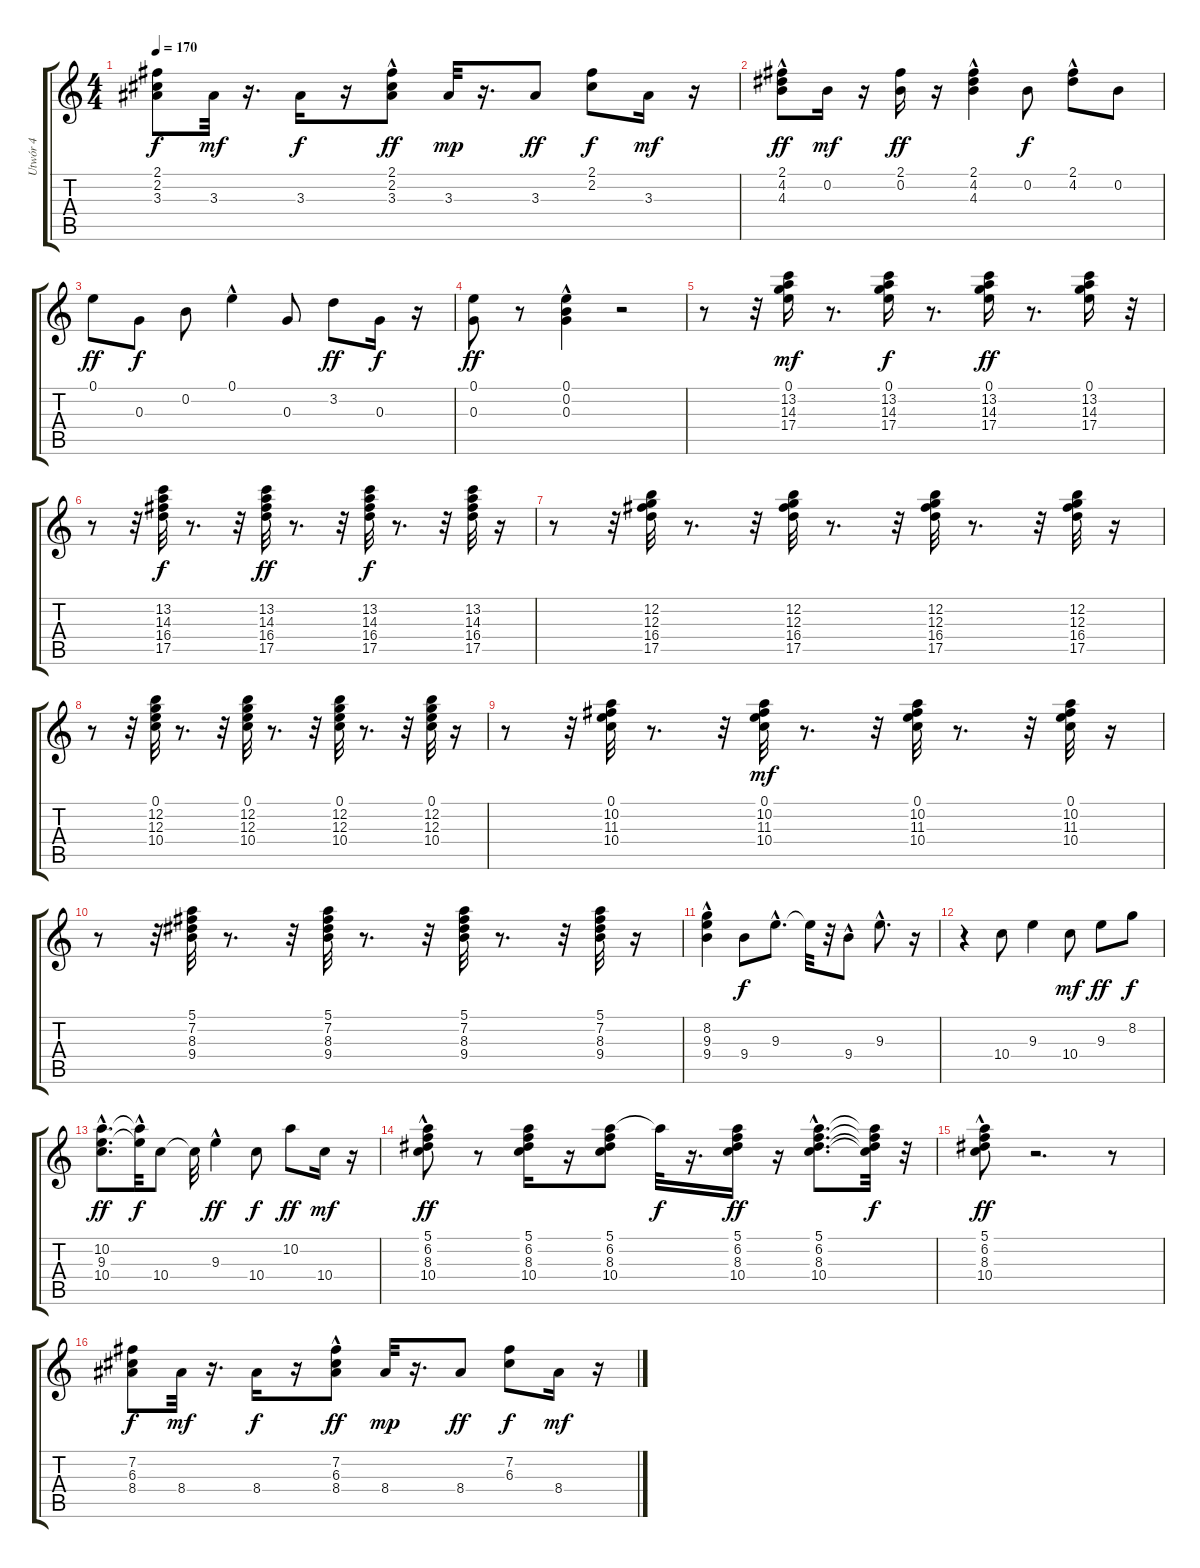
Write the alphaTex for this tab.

\track ("Utwór 4" "Utwór 4") {instrument acousticguitarsteel}
\staff {score tabs}
\tuning (E4 B3 G3 D3 A2 E2) {hide}
\ts (4 4)
\tempo 170
\clef g2
\ks c
(2.1 2.2 3.3).8{dy f} 3.3.32{dy mf} r.16{d} 3.3.16{dy f} r.16 (2.1 2.2{hac} 3.3).8{dy ff} 3.3.32{dy mp} r.16{d} 3.3.8{dy ff} (2.1 2.2).8{dy f} 3.3.16{dy mf} r.16 |
(2.1{hac} 4.2 4.3).8{dy ff} 0.2.16{dy mf} r.16 (2.1 0.2).16{dy ff} r.16 (2.1 4.2 4.3{hac}).4 0.2.8{dy f} (2.1 4.2{hac}).8 0.2.8 |
0.1.8{dy ff} 0.3.8{dy f} 0.2.8 0.1{hac}.4 0.3.8 3.2.8{dy ff} 0.3.16{dy f} r.16 |
(0.1 0.3).8{dy ff} r.8 (0.1 0.2{hac} 0.3{hac}).4 r.2 |
r.8 r.32 (0.1 13.2 14.3 17.4).16{dy mf} r.8{d} (0.1 13.2 14.3 17.4).16{dy f} r.8{d} (0.1 13.2 14.3 17.4).16{dy ff} r.8{d} (0.1 13.2 14.3 17.4).16 r.32 |
r.8 r.32 (13.2 14.3 16.4 17.5).32{dy f} r.8{d} r.32 (13.2 14.3 16.4 17.5).32{dy ff} r.8{d} r.32 (13.2 14.3 16.4 17.5).32{dy f} r.8{d} r.32 (13.2 14.3 16.4 17.5).32 r.16 |
r.8 r.32 (12.2 12.3 16.4 17.5).32 r.8{d} r.32 (12.2 12.3 16.4 17.5).32 r.8{d} r.32 (12.2 12.3 16.4 17.5).32 r.8{d} r.32 (12.2 12.3 16.4 17.5).32 r.16 |
r.8 r.32 (0.1 12.2 12.3 10.4).32 r.8{d} r.32 (0.1 12.2 12.3 10.4).32 r.8{d} r.32 (0.1 12.2 12.3 10.4).32 r.8{d} r.32 (0.1 12.2 12.3 10.4).32 r.16 |
r.8 r.32 (0.1 10.2 11.3 10.4).32 r.8{d} r.32 (0.1 10.2 11.3 10.4).32{dy mf} r.8{d} r.32 (0.1 10.2 11.3 10.4).32 r.8{d} r.32 (0.1 10.2 11.3 10.4).32 r.16 |
r.8 r.32 (5.1 7.2 8.3 9.4).32 r.8{d} r.32 (5.1 7.2 8.3 9.4).32 r.8{d} r.32 (5.1 7.2 8.3 9.4).32 r.8{d} r.32 (5.1 7.2 8.3 9.4).32 r.16 |
(8.2 9.3{hac} 9.4).4 9.4.8{dy f} 9.3{hac}.8{d} 9.3{t}.32 r.32 9.4{hac}.8 9.3{hac}.8{d} r.16 |
r.4 10.4.8 9.3.4 10.4.8{dy mf} 9.3.8{dy ff} 8.2.8{dy f} |
(10.2{hac} 9.3{hac} 10.4).8{d dy ff} (10.2{hac t} 9.3{t}).32{dy f} 10.4.8 10.4{t}.32 9.3{hac}.4{dy ff} 10.4.8{dy f} 10.2.8{dy ff} 10.4.16{dy mf} r.16 |
(5.1 6.2 8.3 10.4{hac}).8{dy ff} r.8 (5.1 6.2 8.3 10.4).16 r.16 (5.1 6.2 8.3 10.4).8 5.1{t}.32{dy f} r.16{d} (5.1 6.2 8.3 10.4).16{dy ff} r.16 (5.1{hac} 6.2{hac} 8.3{hac} 10.4{hac}).8{d} (5.1{t} 6.2{t} 8.3{t} 10.4{t}).32{dy f} r.32 |
(5.1 6.2 8.3 10.4{hac}).8{dy ff} r.2{d} r.8 |
(7.2 6.3 8.4).8{dy f} 8.4.32{dy mf} r.16{d} 8.4.16{dy f} r.16 (7.2 6.3{hac} 8.4).8{dy ff} 8.4.32{dy mp} r.16{d} 8.4.8{dy ff} (7.2 6.3).8{dy f} 8.4.16{dy mf} r.16
